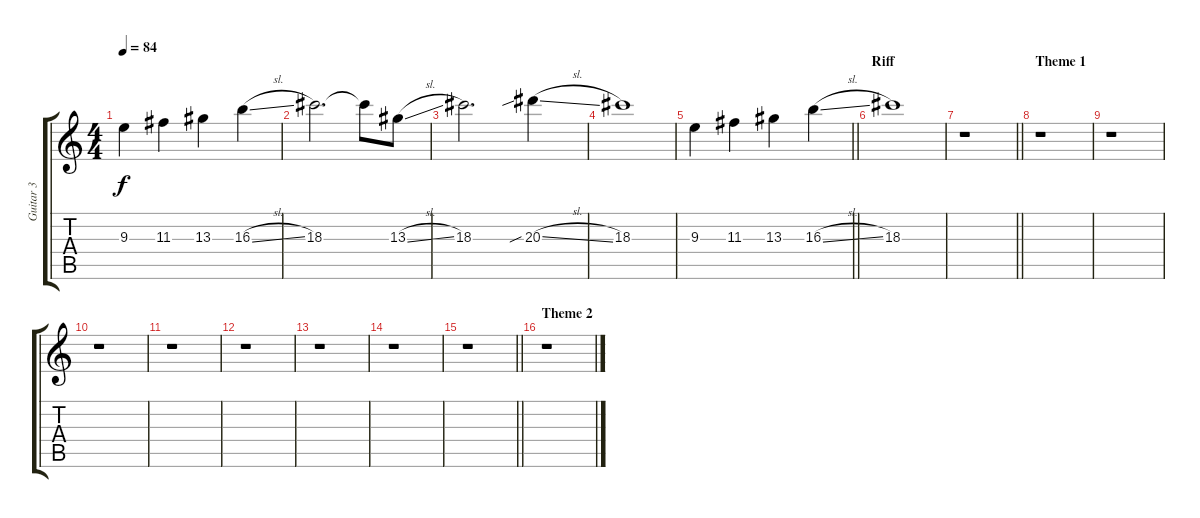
\track ("Guitar 3" "Guitar 3") {instrument electricguitarclean}
\staff {score tabs}
\tuning (E4 B3 G3 D3 A2 E2) {hide}
\ts (4 4)
\tempo 84
\clef g2
\ks c
9.3.4{dy f} 11.3.4 13.3.4 16.3{sl}.4 |
18.3.2{d} 18.3{t}.8 13.3{sl}.8 |
18.3.2{d} 20.3{sib sl}.4 |
18.3.1 |
\barLineRight lightlight
9.3.4 11.3.4 13.3.4 16.3{sl}.4 |
\section ("" "Riff")
18.3.1 |
\barLineRight lightlight
r.1 |
\section ("" "Theme 1")
r.1 |
r.1 |
r.1 |
r.1 |
r.1 |
r.1 |
r.1 |
\barLineRight lightlight
r.1 |
\section ("" "Theme 2")
r.1
